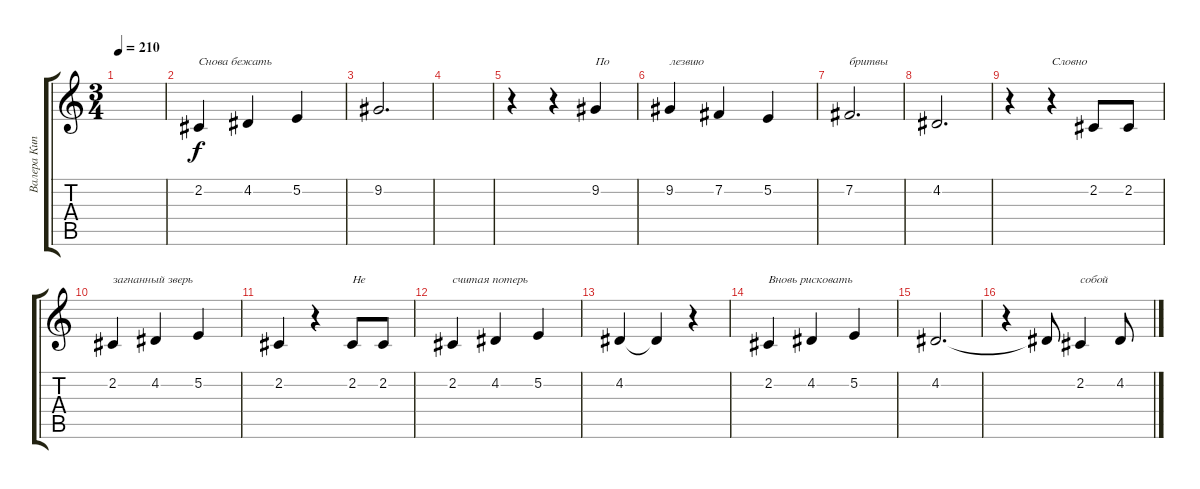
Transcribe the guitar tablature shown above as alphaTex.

\track ("Валера Кипелов" "Валера Кип") {instrument violin}
\staff {score tabs}
\tuning (E4 B3 G3 D3 A2 E2) {hide}
\ts (3 4)
\tempo 210
\clef g2
\ks c
|
2.2.4{txt "Снова бежать"} 4.2.4 5.2.4 |
9.2.2{d} |
|
r.4 r.4 9.2.4{txt "По"} |
9.2.4{txt "лезвию"} 7.2.4 5.2.4 |
7.2.2{d txt "бритвы"} |
4.2.2{d} |
r.4 r.4{txt "Словно"} 2.2.8 2.2.8 |
2.2.4{txt "загнанный зверь"} 4.2.4 5.2.4 |
2.2.4 r.4 2.2.8{txt "Не"} 2.2.8 |
2.2.4{txt "считая потерь"} 4.2.4 5.2.4 |
4.2.4 4.2{t}.4 r.4 |
2.2.4{txt "Вновь рисковать"} 4.2.4 5.2.4 |
4.2.2{d} |
r.4 4.2{t}.8 2.2.4{txt "собой"} 4.2.8
